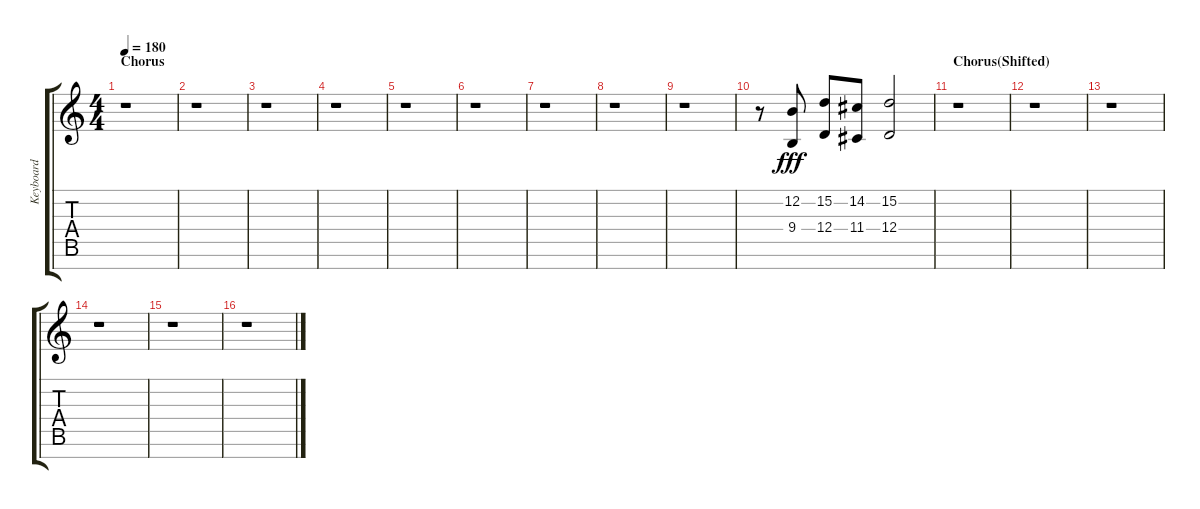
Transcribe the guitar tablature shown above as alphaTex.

\track ("Keyboard" "Keyboard") {instrument synthbrass2}
\staff {score tabs}
\tuning (E4 B3 G3 D3 A2 E2 B1) {hide}
\ts (4 4)
\section ("" "Chorus")
\tempo 180
\clef g2
\ks c
r.1{dy fff} |
r.1 |
r.1 |
r.1 |
r.1 |
r.1 |
r.1 |
r.1 |
r.1 |
r.8 (12.2 9.4).8 (15.2 12.4).8 (14.2 11.4).8 (15.2 12.4).2 |
\section ("" "Chorus(Shifted)")
r.1 |
r.1 |
r.1 |
r.1 |
r.1 |
r.1
